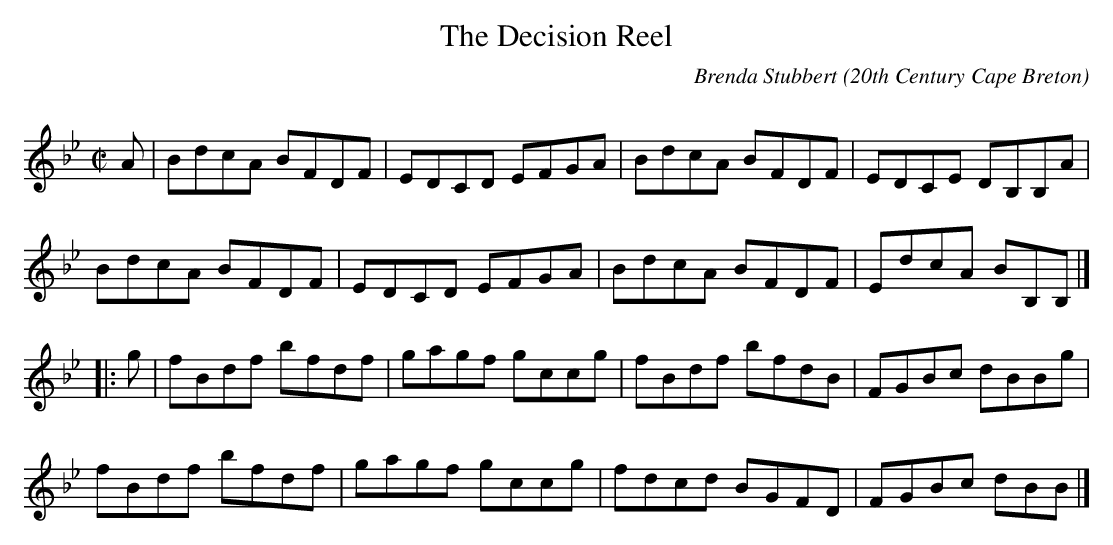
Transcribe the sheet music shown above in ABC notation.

X:1
T:The Decision Reel
C:Brenda Stubbert
O:20th Century Cape Breton
Q:333
L:1/8
M:C|
K:Bb
A|BdcA BFDF|EDCD EFGA|BdcA BFDF|EDCE DB,B,A|!
BdcA BFDF|EDCD EFGA|BdcA BFDF|EdcA BB,B,|]!
|:g|fBdf bfdf|gagf gccg|fBdf bfdB|FGBc dBBg|!
fBdf bfdf|gagf gccg|fdcd BGFD|FGBc dBB|]!
